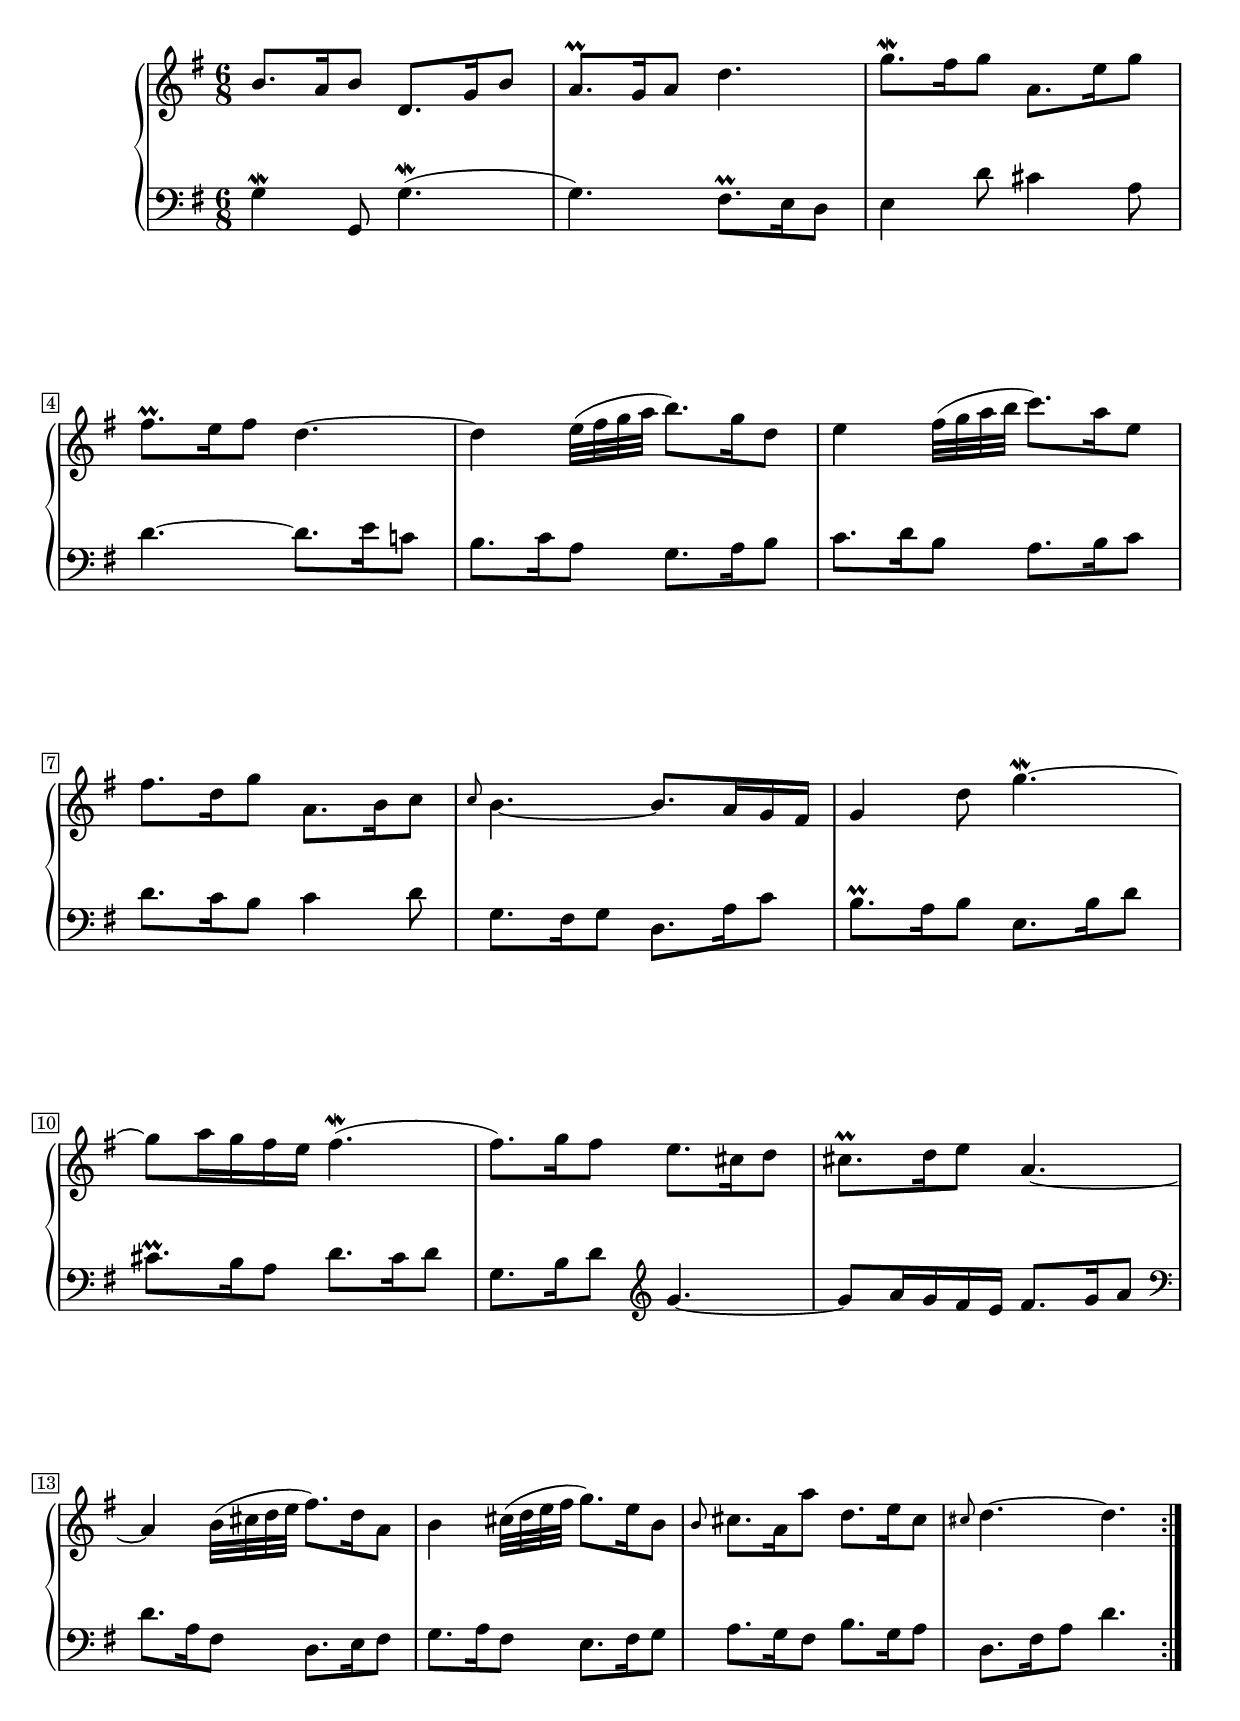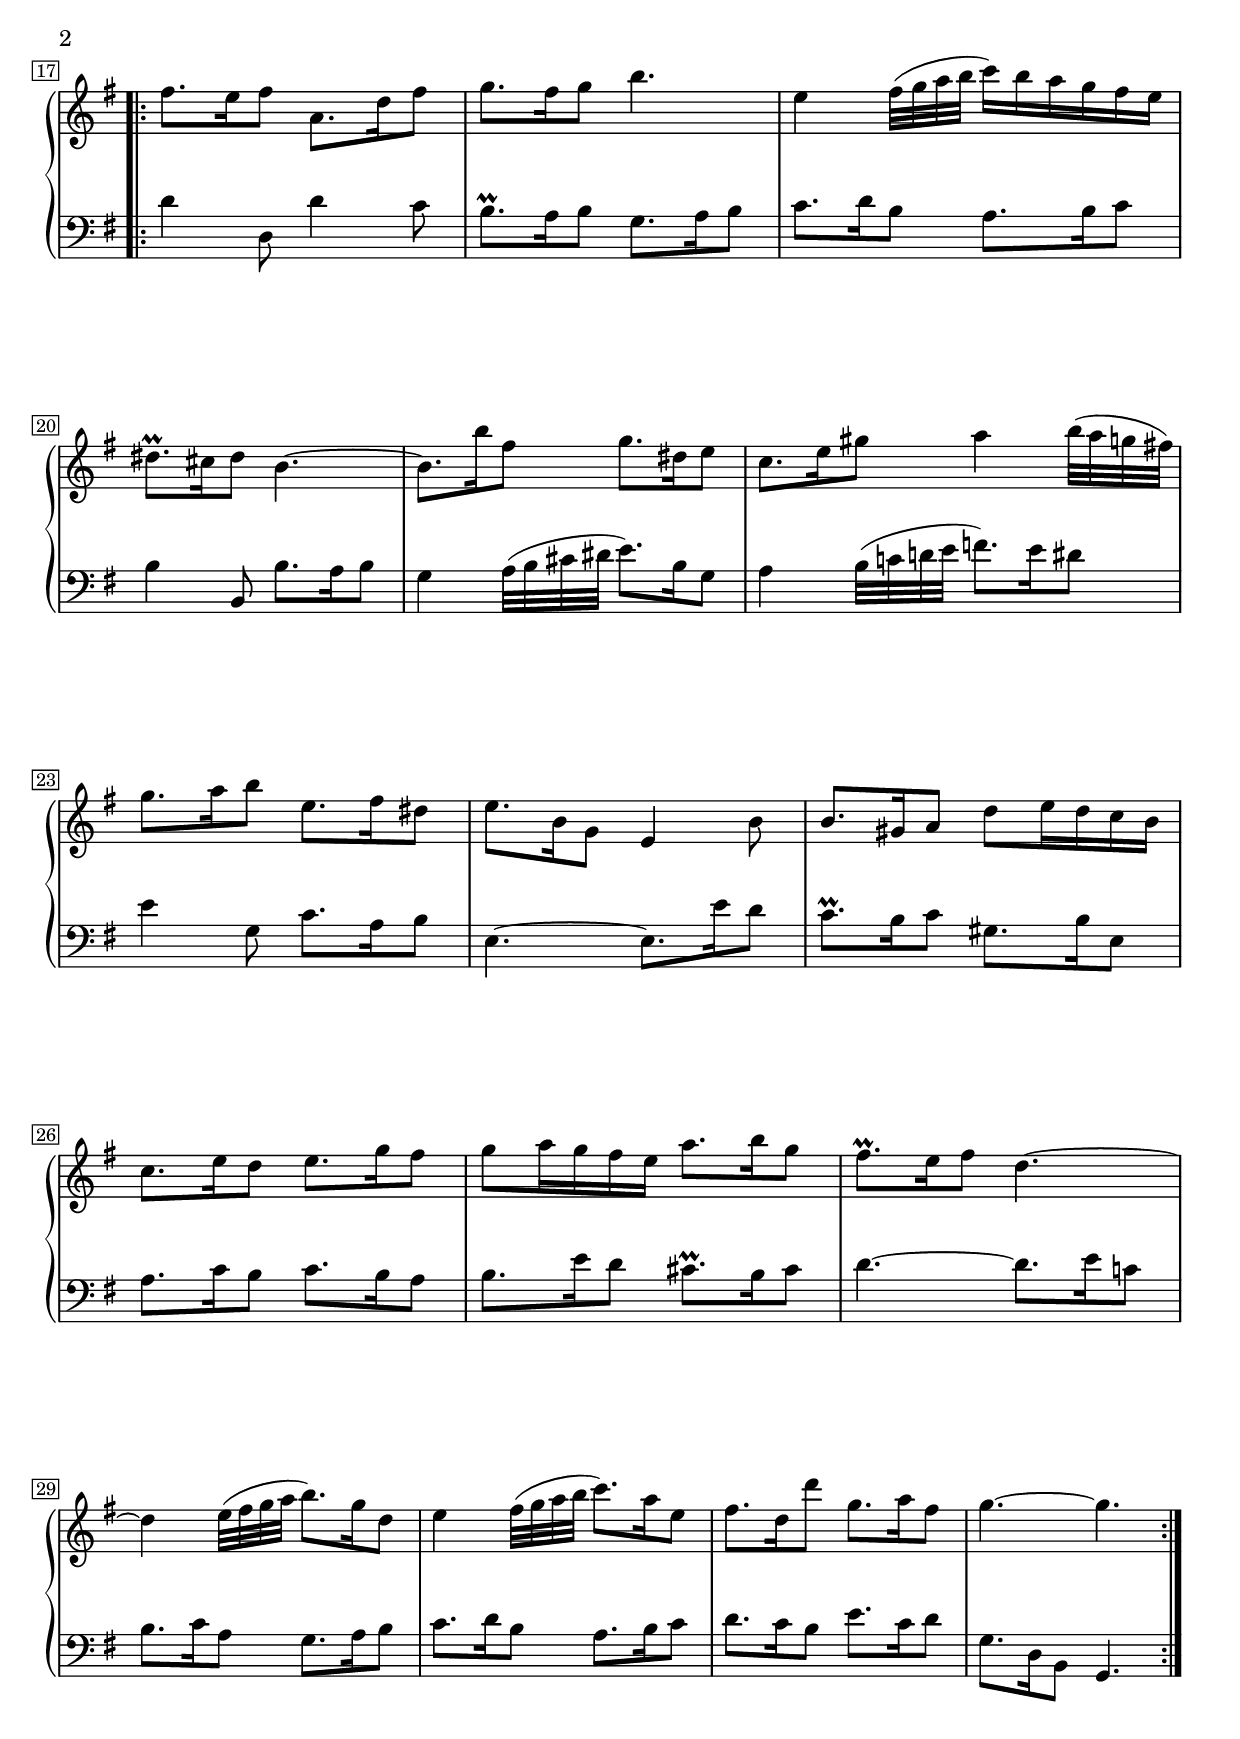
Global = {
  \key g \major
  \time 6/8
  \include "../global.ly"
}

Sopran = \context Voice = "one" \relative c'' {
  \override MultiMeasureRest.staff-position = #0
  \override Rest.staff-position = #0
  \label #'VariatioVII
  \stemNeutral
  \repeat volta 2 {
  %1
  | b8.[ a16 b8] d,8.[ g16 b8]
  | a8.\prall[ g16 a8] d4.
  | g8.\mordent[ fis16 g8] a,8.[ e'16 g8]
    \break
  | fis8.\prall[ e16 fis8] d4.~
  %5
  | d4 e32([ fis g a] b8.)[ g16 d8]
  | e4 fis32[( g a b] c8.)[ a16 e8]
    \break
  | fis8.[ d16 g8] a,8.[ b16 c8]
  | \stemUp \grace c8 \stemNeutral b4.~ b8.[ a16 g fis ]
  | g4 d'8 g4.~ \mordent
    \break
  %10
  | g8[ a16 g fis e] fis4.( \mordent
  | fis8.)[ g16 fis8] e8.[ cis16 d8]
  | cis8.\prall[ d16 e8] a,4.~
  | a4 b32([ cis d e] fis8.)[ d16 a8]
  | b4 cis32([ d e fis] g8.)[ e16 b8]
  %15
  | \stemUp \grace b8 \stemNeutral cis8.[ a16 a'8] d,8.[ e16 cis8]
  | \stemUp \grace cis \stemNeutral d4.~ d
  }
  \break
  \pageBreak
  \repeat volta 2 {
  | fis8.[ e16 fis8] a,8.[ d16 fis8]
  | g8.[ fis16 g8] b4.
  | e,4 fis32([ g a b] c16)[ b a g fis e]
    \break
  %20
  | dis8.\prall[ cis16 dis8] b4.~
  | b8.[ b'16 fis8] g8.[ dis16 e8]
  | c8.[ e16 gis8] a4 b32([ a  g fis)]
  | g8.[ a16 b8] e,8.[ fis16 dis8 ]
  | e8.[ b16 g8] e4 b'8
  %25
  | b8.[ gis16 a8] d8[ e16 d c b]
    \break
  | c8.[ e16 d8] e8.[ g16 fis8]
  | g8[ a16 g fis e] a8.[ b16 g8]
  | fis8.\prall[ e16 fis8] d4.~
  | d4 e32([ fis g a] b8.)[ g16 d8]
  %30
  | e4 fis32([ g a b ] c8.)[ a16 e8]
  | fis8.[ d16 d'8] g,8.[ a16 fis8]
  | g4.~ g
  }
  \fine
}

Bass = \context Voice = "four" \relative c' {
  \override MultiMeasureRest.staff-position = #0
  \override Rest.staff-position = #0
  \stemNeutral
  %1
  \repeat volta 2 {
  | g4\mordent g,8 g'4.(\mordent
  | g4.) fis8.\prall[ e16 d8]
  | e4 d'8 cis4 a8
  | d4.~ d8.[ e16 c8]
  %5
  | b8.[ c16 a8] g8.[ a16 b8]
  | c8.[ d16 b8] a8.[ b16 c8]
  | d8.[ c16 b8] c4 d8
  | g,8.[ fis16 g8] d8. [ a'16 c8]
  | b8.\prall[ a16 b8] e,8.[ b'16 d8]
  %10
  | cis8.\prall[ b16 a8 ] d8.[ cis16 d8 ]
  | g,8.[ b16 d8 ] \clef "treble" g4.~
  | g8[ a16 g fis e ] fis8.[ g16 a8 ] \clef "bass"
  | d,8.[ a16 fis8 ] d8.[ e16 fis8]
  | g8.[ a16 fis8 ] e8.[ fis16 g8]
  %15
  | a8.[ g16 fis8] b8.[ g16 a8]
  | d,8.[ fis16 a8] d4.
  }
  \repeat volta 2 {
  | d4 d,8 d'4 c8
  | b8.\prall[ a16 b8] g8.[ a16 b8]
  | c8.[ d16 b8] a8.[ b16 c8]
  %20
  | b4 b,8 b'8.[ a16 b8]
  | g4 a32([ b cis dis] e8.)[ b16 g8]
  | a4 b32([ c d e] f8.)[ e16 dis8]
  | e4 g,8 c8.[ a16 b8]
  | e,4.~ e8.[ e'16 d8]
  %25
  | c8.\prall[ b16 c8] gis8.[ b16 e,8]
  | a8.[ c16 b8] c8.[ b16 a8]
  | b8.[ e16 d8] cis8.\prall[ b16 cis8]
  | d4.~ d8.[ e16 c8]
  | b8.[ c16 a8] g8.[ a16 b8]
  %30
  | c8.[ d16 b8] a8.[ b16 c8]
  | d8.[ c16 b8] e8.[ c16 d8]
  | g,8.[ d16 b8] g4.
  }
  \fine
}

\score {
  \new PianoStaff
  <<
    \accidentalStyle Score.piano
    \context Staff = "upper" <<
      \set Staff.midiInstrument = #"acoustic grand"
      \Global
      \clef treble
      \Sopran
    >>
    \context Staff = "lower" <<
      \set Staff.midiInstrument = #"acoustic grand"
      \Global
      \clef bass
      \Bass
    >>
  >>
  \header {
    composer = ##f % "Johann Sebastian Bach"
    opus = ##f % "BWV 988"
    title = \markup { \smallCaps "Variatio 7 a 1 ovvero 2 Clav." }
    subtitle = \markup { "al tempo di Giga" }
    subsubtitle = ##f
  }
  \layout {
    \context {
      \PianoStaff
      % make the piano staves closer together
      %\override StaffGrouper.staff-staff-spacing = #'(
      %                        (basic-distance . 0)
      %                        (padding . 0))

      % More space between staves in the same PianoStaff
      \override StaffGrouper.staff-staff-spacing.minimum-distance = 12
    }
  }
  \midi { \tempo 4=90 }
}
